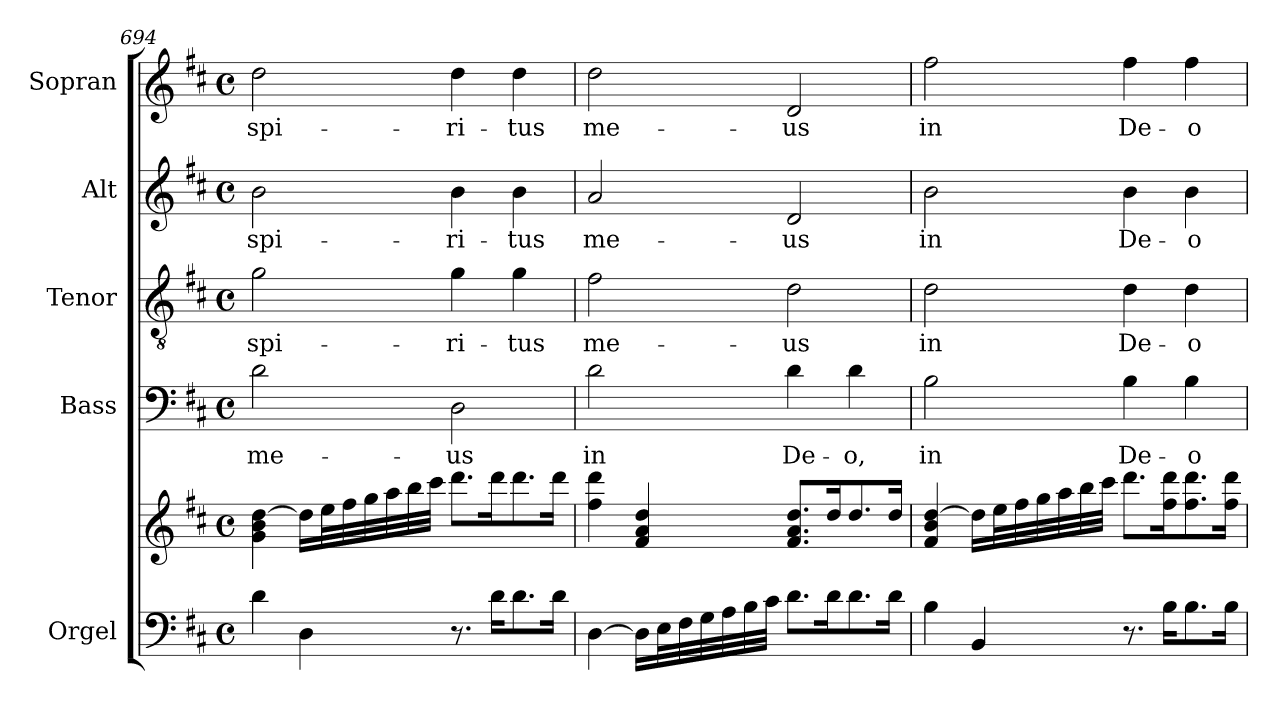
**kern	**kern	**kern	**text	**kern	**text	**kern	**text	**kern	**text
*part5	*part5	*part4	*part4	*part3	*part3	*part2	*part2	*part1	*part1
*staff6	*staff5	*staff4	*staff4	*staff3	*staff3	*staff2	*staff2	*staff1	*staff1
*I"Orgel	*	*I"Bass	*	*I"Tenor	*	*I"Alt	*	*I"Sopran	*
*I'Org.	*	*I'B.	*	*I'T.	*	*I'A.	*	*I'S.	*
*clefF4	*clefG2	*clefF4	*	*clefGv2	*	*clefG2	*	*clefG2	*
*k[f#c#]	*k[f#c#]	*k[f#c#]	*	*k[f#c#]	*	*k[f#c#]	*	*k[f#c#]	*
*D:	*D:	*D:	*	*D:	*	*D:	*	*D:	*
*M4/4	*M4/4	*M4/4	*	*M4/4	*	*M4/4	*	*M4/4	*
*met(c)	*met(c)	*met(c)	*	*met(c)	*	*met(c)	*	*met(c)	*
=694	=694	=694	=694	=694	=694	=694	=694	=694	=694
!	!	!	!LO:LY:b	!	!LO:LY:b	!	!LO:LY:b	!	!LO:LY:b
4d\	4g\ 4b\ [4dd\	2d\	me-	2g\	spi-	2b\	spi-	2dd\	spi-
4D\	16dd\LL]	.	.	.	.	.	.	.	.
.	32ee\L	.	.	.	.	.	.	.	.
.	32ff#\	.	.	.	.	.	.	.	.
.	32gg\	.	.	.	.	.	.	.	.
.	32aa\	.	.	.	.	.	.	.	.
.	32bb\	.	.	.	.	.	.	.	.
.	32ccc#\JJJ	.	.	.	.	.	.	.	.
!	!	!	!LO:LY:b	!	!LO:LY:b	!	!LO:LY:b	!	!LO:LY:b
8.r	8.ddd\L	2D\	-us	4g\	-ri-	4b\	-ri-	4dd\	-ri-
16d\KL	16ddd\k	.	.	.	.	.	.	.	.
!	!	!	!	!	!LO:LY:b	!	!LO:LY:b	!	!LO:LY:b
8.d\	8.ddd\	.	.	4g\	-tus	4b\	-tus	4dd\	-tus
16d\Jk	16ddd\Jk	.	.	.	.	.	.	.	.
!!LO:LB:g=z
=695	=695	=695	=695	=695	=695	=695	=695	=695	=695
!	!	!	!LO:LY:b	!	!LO:LY:b	!	!LO:LY:b	!	!LO:LY:b
[4D\	4ff#\ 4ddd\	2d\	in	2f#\	me-	2a/	me-	2dd\	me-
16D\LL]	4f#/ 4a/ 4dd/	.	.	.	.	.	.	.	.
32E\L	.	.	.	.	.	.	.	.	.
32F#\	.	.	.	.	.	.	.	.	.
32G\	.	.	.	.	.	.	.	.	.
32A\	.	.	.	.	.	.	.	.	.
32B\	.	.	.	.	.	.	.	.	.
32c#\JJJ	.	.	.	.	.	.	.	.	.
!	!	!	!LO:LY:b	!	!LO:LY:b	!	!LO:LY:b	!	!LO:LY:b
8.d\L	8.f#/ 8.a/ 8.dd/L	4d\	De-	2d\	-us	2d/	-us	2d/	-us
16d\k	16dd/k	.	.	.	.	.	.	.	.
!	!	!	!LO:LY:b	!	!	!	!	!	!
8.d\	8.dd/	4d\	-o,	.	.	.	.	.	.
16d\Jk	16dd/Jk	.	.	.	.	.	.	.	.
=696	=696	=696	=696	=696	=696	=696	=696	=696	=696
!	!	!	!LO:LY:b	!	!LO:LY:b	!	!LO:LY:b	!	!LO:LY:b
4B\	4f#/ 4b/ [4dd/	2B\	in	2d\	in	2b\	in	2ff#\	in
4BB/	16dd\LL]	.	.	.	.	.	.	.	.
.	32ee\L	.	.	.	.	.	.	.	.
.	32ff#\	.	.	.	.	.	.	.	.
.	32gg\	.	.	.	.	.	.	.	.
.	32aa\	.	.	.	.	.	.	.	.
.	32bb\	.	.	.	.	.	.	.	.
.	32ccc#\JJJ	.	.	.	.	.	.	.	.
!	!	!	!LO:LY:b	!	!LO:LY:b	!	!LO:LY:b	!	!LO:LY:b
8.r	8.ddd\L	4B\	De-	4d\	De-	4b\	De-	4ff#\	De-
16B\KL	16ff#\ 16ddd\k	.	.	.	.	.	.	.	.
!	!	!	!LO:LY:b	!	!LO:LY:b	!	!LO:LY:b	!	!LO:LY:b
8.B\	8.ff#\ 8.ddd\	4B\	-o	4d\	-o	4b\	-o	4ff#\	-o
16B\Jk	16ff#\ 16ddd\Jk	.	.	.	.	.	.	.	.
=	=	=	=	=	=	=	=	=	=
*-	*-	*-	*-	*-	*-	*-	*-	*-	*-
